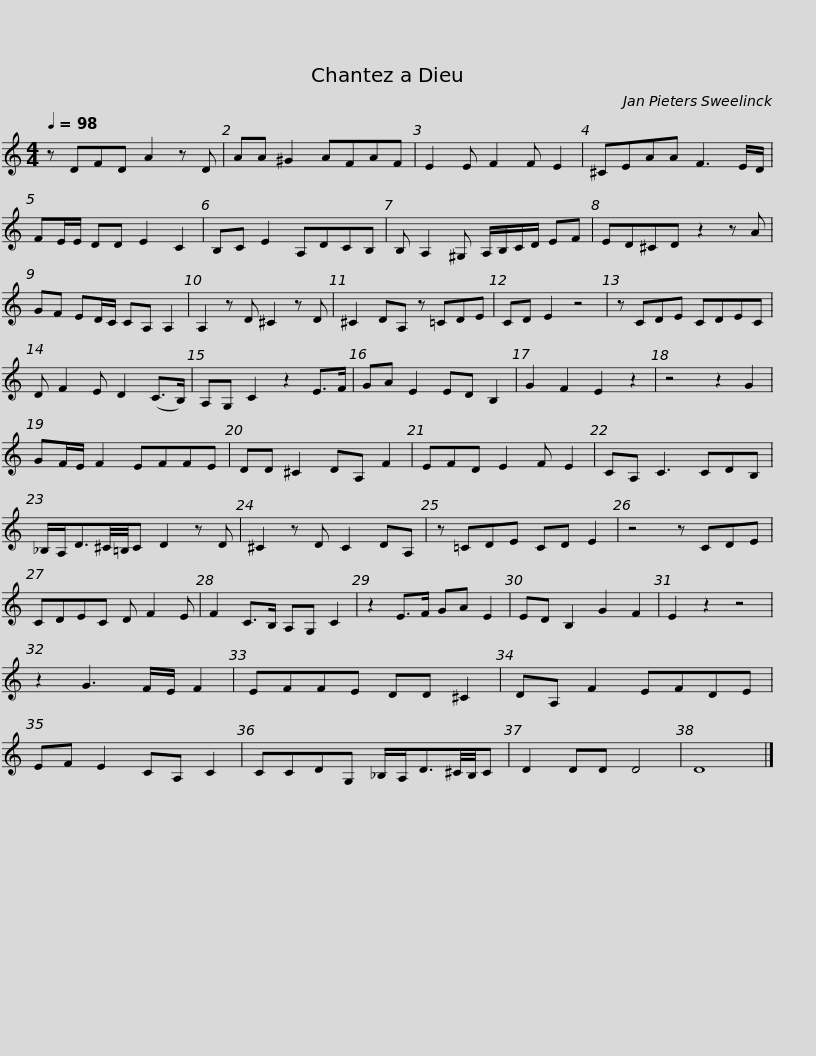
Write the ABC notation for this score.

X:1
L:1/8
Q:1/4=98
M:4/4
I:linebreak $
K:C
V:1 treble
V:1
 z DFD A2 z D | AA ^G2 AFAF | E2 E F2 F E2 | ^CEAA F3 E/D/ | FE/E/ DD E2 C2 | %5
 B,C E2 A,DCB, |$ B, A,2 ^G, A,/B,/C/D/ EF | ED^CD z2 z A | GF ED/C/ CA, A,2 | A,2 z D ^C2 z D | %10
 ^C2 DA, z =CDE |$ CD E2 z4 | z CDE CDEC | D F2 E D2 (C>B,) | A,G, C2 z2 E>F | %15
 GA E2 ED B,2 | G2 F2 E2 z2 | z4 z2 G2 |$ GF/E/ F2 EFFE | DD ^C2 DA, F2 | %20
 EFD E2 F E2 | CA, C3 CDB, | _B,/A,<D^C/4=B,/4C D2 z D |$ ^C2 z D C2 DA, | z =CDE CD E2 | %25
 z4 z CDE | CDEC D F2 E | F2 C>B, A,G, C2 | z2 E>F GA E2 |$ ED B,2 G2 F2 | %30
 E2 z2 z4 | z2 G3 F/E/ F2 | EFFE DD ^C2 | DA, F2 EFDE | EF E2 CA, C2 |$ %35
 CCDG, _B,/A,<D^C/4B,/4C | D2 DD D4 | D8 |] %38
